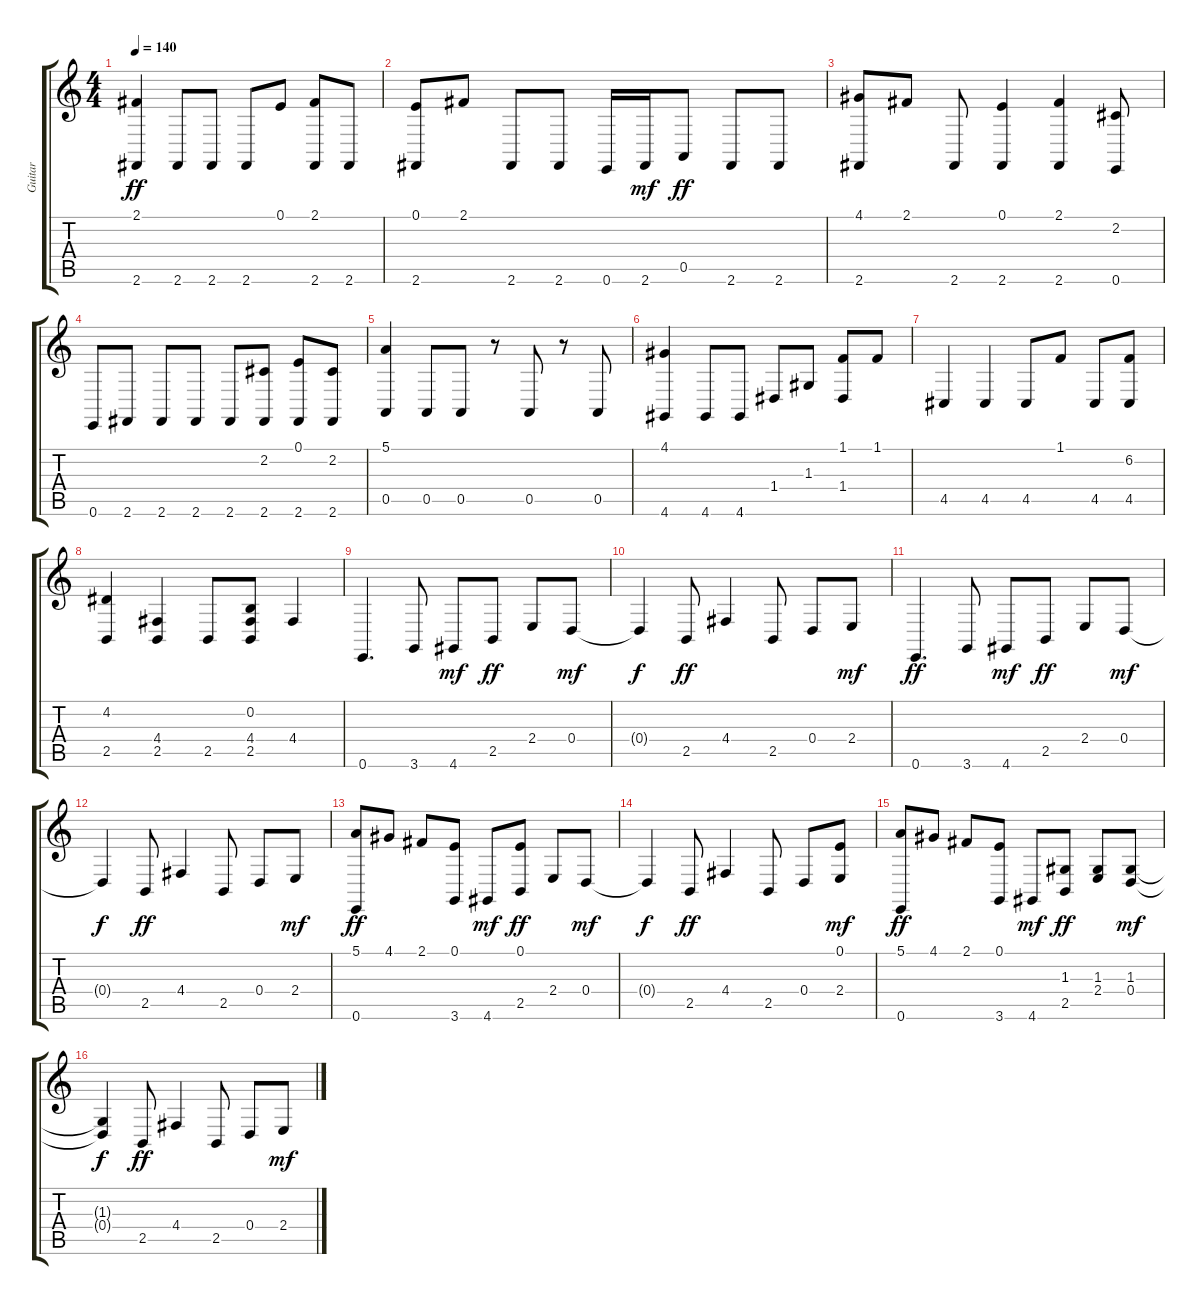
\track ("Guitar" "Guitar") {instrument clavinet}
\staff {score tabs}
\tuning (E4 B3 G3 D3 A2 E2) {hide}
\ts (4 4)
\tempo 140
\clef g2
\ks c
(2.1 2.6).4{dy ff} 2.6.8 2.6.8 2.6.8 0.1.8 (2.1 2.6).8 2.6.8 |
(0.1 2.6).8 2.1.8 2.6.8 2.6.8 0.6.16 2.6.16{dy mf} 0.5.8{dy ff} 2.6.8 2.6.8 |
(4.1 2.6).8 2.1.8 2.6.8 (0.1 2.6).4 (2.1 2.6).4 (2.2 0.6).8 |
0.6.8 2.6.8 2.6.8 2.6.8 2.6.8 (2.2 2.6).8 (0.1 2.6).8 (2.2 2.6).8 |
(5.1 0.5).4 0.5.8 0.5.8 r.8 0.5.8 r.8 0.5.8 |
(4.1 4.6).4 4.6.8 4.6.8 1.4.8 1.3.8 (1.1 1.4).8 1.1.8 |
4.5.4 4.5.4 4.5.8 1.1.8 4.5.8 (6.2 4.5).8 |
(4.2 2.5).4 (4.4 2.5).4 2.5.8 (0.2 4.4 2.5).8 4.4.4 |
0.6.4{d} 3.6.8 4.6.8{dy mf} 2.5.8{dy ff} 2.4.8 0.4.8{dy mf} |
0.4{t}.4{dy f} 2.5.8{dy ff} 4.4.4 2.5.8 0.4.8 2.4.8{dy mf} |
0.6.4{d dy ff} 3.6.8 4.6.8{dy mf} 2.5.8{dy ff} 2.4.8 0.4.8{dy mf} |
0.4{t}.4{dy f} 2.5.8{dy ff} 4.4.4 2.5.8 0.4.8 2.4.8{dy mf} |
(5.1 0.6).8{dy ff} 4.1.8 2.1.8 (0.1 3.6).8 4.6.8{dy mf} (0.1 2.5).8{dy ff} 2.4.8 0.4.8{dy mf} |
0.4{t}.4{dy f} 2.5.8{dy ff} 4.4.4 2.5.8 0.4.8 (0.1 2.4).8{dy mf} |
(5.1 0.6).8{dy ff} 4.1.8 2.1.8 (0.1 3.6).8 4.6.8{dy mf} (1.3 2.5).8{dy ff} (1.3 2.4).8 (1.3 0.4).8{dy mf} |
(1.3{t} 0.4{t}).4{dy f} 2.5.8{dy ff} 4.4.4 2.5.8 0.4.8 2.4.8{dy mf}
